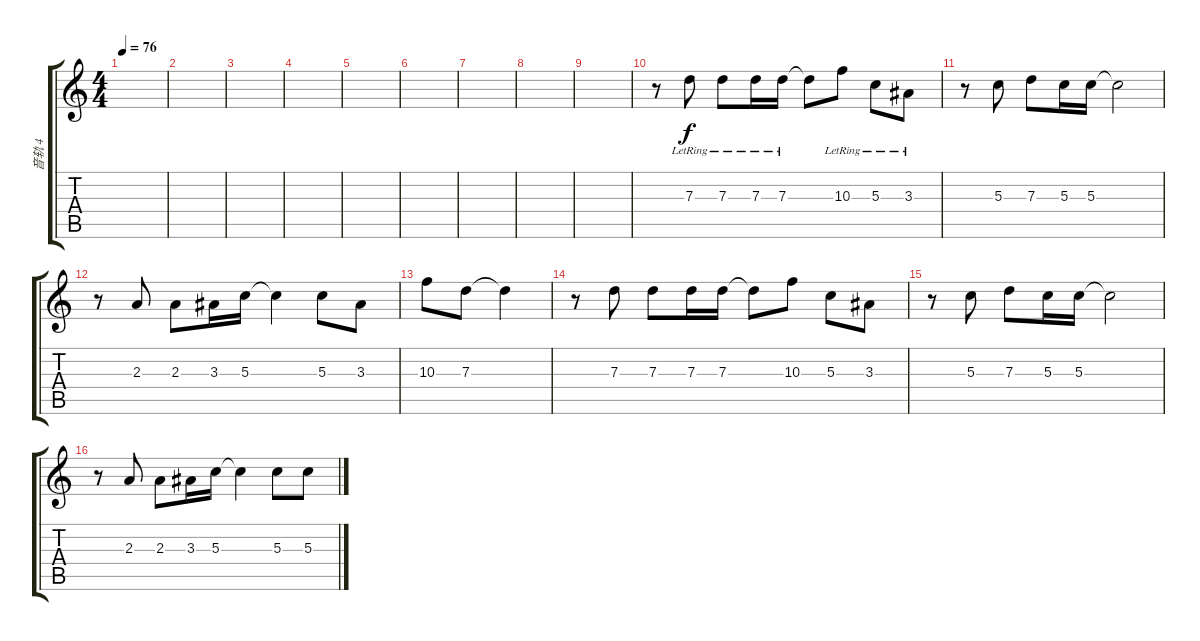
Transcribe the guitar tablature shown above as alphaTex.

\track ("音轨 4" "音轨 4") {instrument acousticguitarnylon}
\staff {score tabs}
\tuning (E4 B3 G3 D3 A2 E2) {hide}
\ts (4 4)
\tempo 76
\clef g2
\ks c
|
|
|
|
|
|
|
|
|
r.8{instrument acousticguitarsteel} 7.3{lr}.8 7.3{lr}.8 7.3{lr}.16 7.3{lr}.16 7.3{t}.8 10.3{lr}.8 5.3{lr}.8 3.3{lr}.8 |
r.8 5.3.8 7.3.8 5.3.16 5.3.16 5.3{t}.2 |
r.8 2.3.8 2.3.8 3.3.16 5.3.16 5.3{t}.4 5.3.8 3.3.8 |
10.3.8 7.3.8 7.3{t}.4 |
r.8 7.3.8 7.3.8 7.3.16 7.3.16 7.3{t}.8 10.3.8 5.3.8 3.3.8 |
r.8 5.3.8 7.3.8 5.3.16 5.3.16 5.3{t}.2 |
r.8 2.3.8 2.3.8 3.3.16 5.3.16 5.3{t}.4 5.3.8 5.3.8
